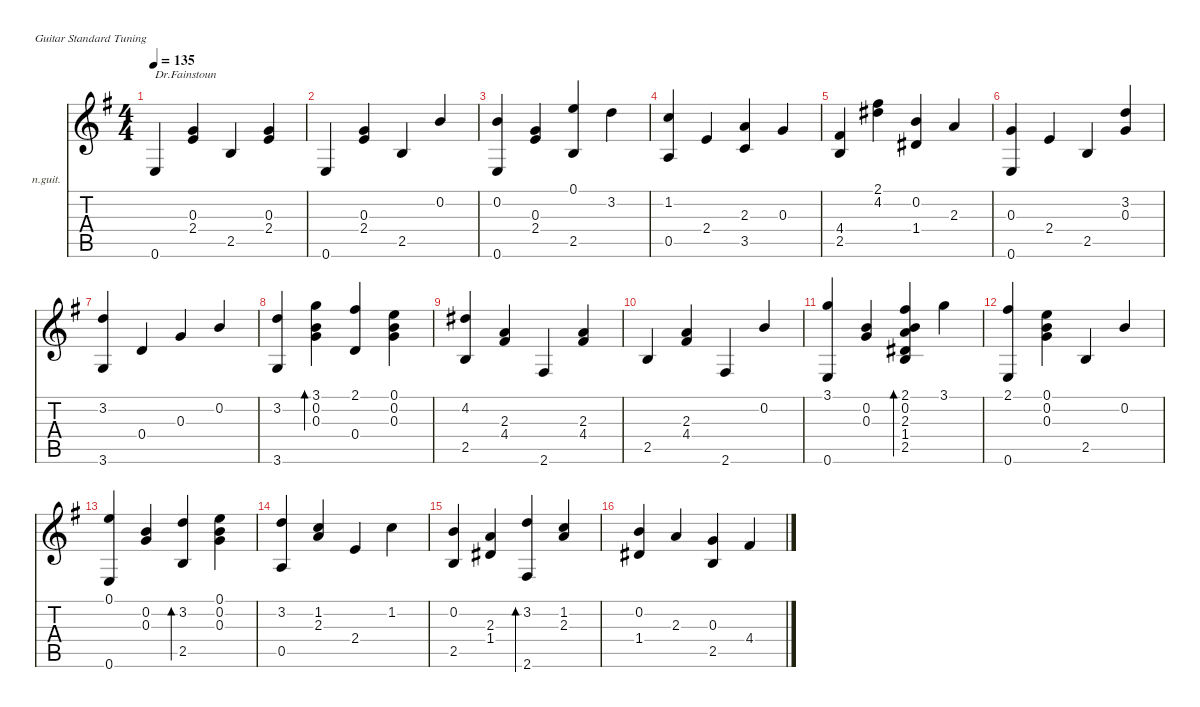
\defaultSystemsLayout 4
\hideDynamics
\bracketExtendMode nobrackets
\firstSystemTrackNameOrientation horizontal
\otherSystemsTrackNameOrientation horizontal
\track ("Гитара" "n.guit.") {instrument acousticguitarnylon}
\staff {score tabs}
\tuning (E4 B3 G3 D3 A2 E2)
\ts (4 4)
\beaming (8 2 2 2 2)
\tempo 135
\clef g2
\ks g
0.6{acc forcenatural}.4{txt "Dr.Fainstoun" dy f instrument acousticguitarnylon beam Up} (0.3{acc forcenatural} 2.4{acc forcenatural}).4{beam Up} 2.5{acc forcenatural}.4{beam Up} (0.3{acc forcenatural} 2.4{acc forcenatural}).4{beam Up} |
0.6{acc forcenatural}.4{txt "" beam Up} (0.3{acc forcenatural} 2.4{acc forcenatural}).4{beam Up} 2.5{acc forcenatural}.4{beam Up} 0.2{acc forcenatural}.4{beam Up} |
(0.2{acc forcenatural} 0.6{acc forcenatural}).4{beam Up} (0.3{acc forcenatural} 2.4{acc forcenatural}).4{beam Up} (0.1{acc forcenatural} 2.5{acc forcenatural}).4{beam Up} 3.2{acc forcenatural}.4{beam Down} |
(1.2{acc forcenatural} 0.5{acc forcenatural}).4{beam Up} 2.4{acc forcenatural}.4{beam Up} (2.3{acc forcenatural} 3.5{acc forcenatural}).4{beam Up} 0.3{acc forcenatural}.4{beam Up} |
(4.4{acc #} 2.5{acc forcenatural}).4{beam Up} (4.2{acc #} 2.1{acc #}).4{beam Down} (0.2{acc forcenatural} 1.4{acc #}).4{beam Up} 2.3{acc forcenatural}.4{beam Up} |
(0.3{acc forcenatural} 0.6{acc forcenatural}).4{beam Up} 2.4{acc forcenatural}.4{beam Up} 2.5{acc forcenatural}.4{beam Up} (3.2{acc forcenatural} 0.3{acc forcenatural}).4{beam Up} |
(3.2{acc forcenatural} 3.6{acc forcenatural}).4{beam Up} 0.4{acc forcenatural}.4{beam Up} 0.3{acc forcenatural}.4{beam Up} 0.2{acc forcenatural}.4{beam Up} |
(3.2{acc forcenatural} 3.6{acc forcenatural}).4{beam Up} (3.1{acc forcenatural} 0.2{acc forcenatural} 0.3{acc forcenatural}).4{bd 238 beam Down} (2.1{acc #} 0.4{acc forcenatural}).4{beam Up} (0.1{acc forcenatural} 0.2{acc forcenatural} 0.3{acc forcenatural}).4{beam Down} |
(4.2{acc #} 2.5{acc forcenatural}).4{beam Up} (2.3{acc forcenatural} 4.4{acc #}).4{beam Up} 2.6{acc #}.4{beam Up} (2.3{acc forcenatural} 4.4{acc #}).4{beam Up} |
2.5{acc forcenatural}.4{beam Up} (2.3{acc forcenatural} 4.4{acc #}).4{beam Up} 2.6{acc #}.4{beam Up} 0.2{acc forcenatural}.4{beam Up} |
(3.1{acc forcenatural} 0.6{acc forcenatural}).4{beam Up} (0.2{acc forcenatural} 0.3{acc forcenatural}).4{beam Up} (2.1{acc #} 0.2{acc forcenatural} 2.3{acc forcenatural} 1.4{acc #} 2.5{acc forcenatural}).4{bd 480 beam Up} 3.1{acc forcenatural}.4{beam Down} |
(2.1{acc #} 0.6{acc forcenatural}).4{beam Up} (0.1{acc forcenatural} 0.2{acc forcenatural} 0.3{acc forcenatural}).4{beam Down} 2.5{acc forcenatural}.4{beam Up} 0.2{acc forcenatural}.4{beam Up} |
(0.1{acc forcenatural} 0.6{acc forcenatural}).4{beam Up} (0.2{acc forcenatural} 0.3{acc forcenatural}).4{beam Up} (3.2{acc forcenatural} 2.5{acc forcenatural}).4{bd 480 beam Up} (0.1{acc forcenatural} 0.2{acc forcenatural} 0.3{acc forcenatural}).4{beam Down} |
(3.2{acc forcenatural} 0.5{acc forcenatural}).4{beam Up} (1.2{acc forcenatural} 2.3{acc forcenatural}).4{beam Up} 2.4{acc forcenatural}.4{beam Up} 1.2{acc forcenatural}.4{beam Down} |
(0.2{acc forcenatural} 2.5{acc forcenatural}).4{beam Up} (2.3{acc forcenatural} 1.4{acc #}).4{beam Up} (3.2{acc forcenatural} 2.6{acc #}).4{bd 480 beam Up} (1.2{acc forcenatural} 2.3{acc forcenatural}).4{beam Up} |
(0.2{acc forcenatural} 1.4{acc #}).4{beam Up} 2.3{acc forcenatural}.4{beam Up} (0.3{acc forcenatural} 2.5{acc forcenatural}).4{beam Up} 4.4{acc #}.4{beam Up}
